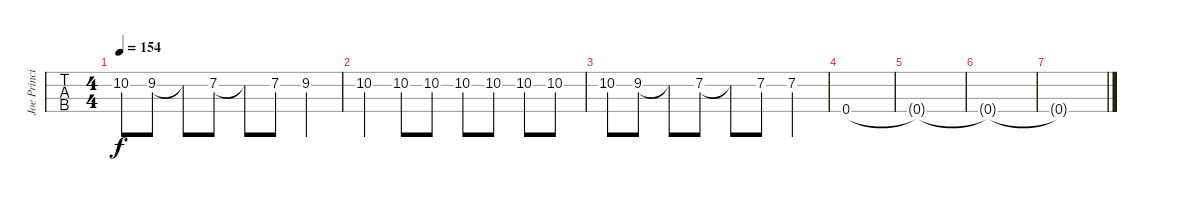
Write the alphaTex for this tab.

\track ("Joe Principe - Bass" "Joe Princi") {instrument electricbassfinger}
\staff {tabs}
\tuning (Gb2 Db2 Ab1 Eb1) {hide}
\ts (4 4)
\tempo 154
\clef f4
\ks c
10.2.8{dy f} 9.2.8 9.2{t}.8 7.2.8 7.2{t}.8 7.2.8 9.2.4 |
10.2.4 10.2.8 10.2.8 10.2.8 10.2.8 10.2.8 10.2.8 |
10.2.8 9.2.8 9.2{t}.8 7.2.8 7.2{t}.8 7.2.8 7.2.4 |
0.4.1 |
0.4{t}.1 |
0.4{t}.1 |
0.4{t}.1
